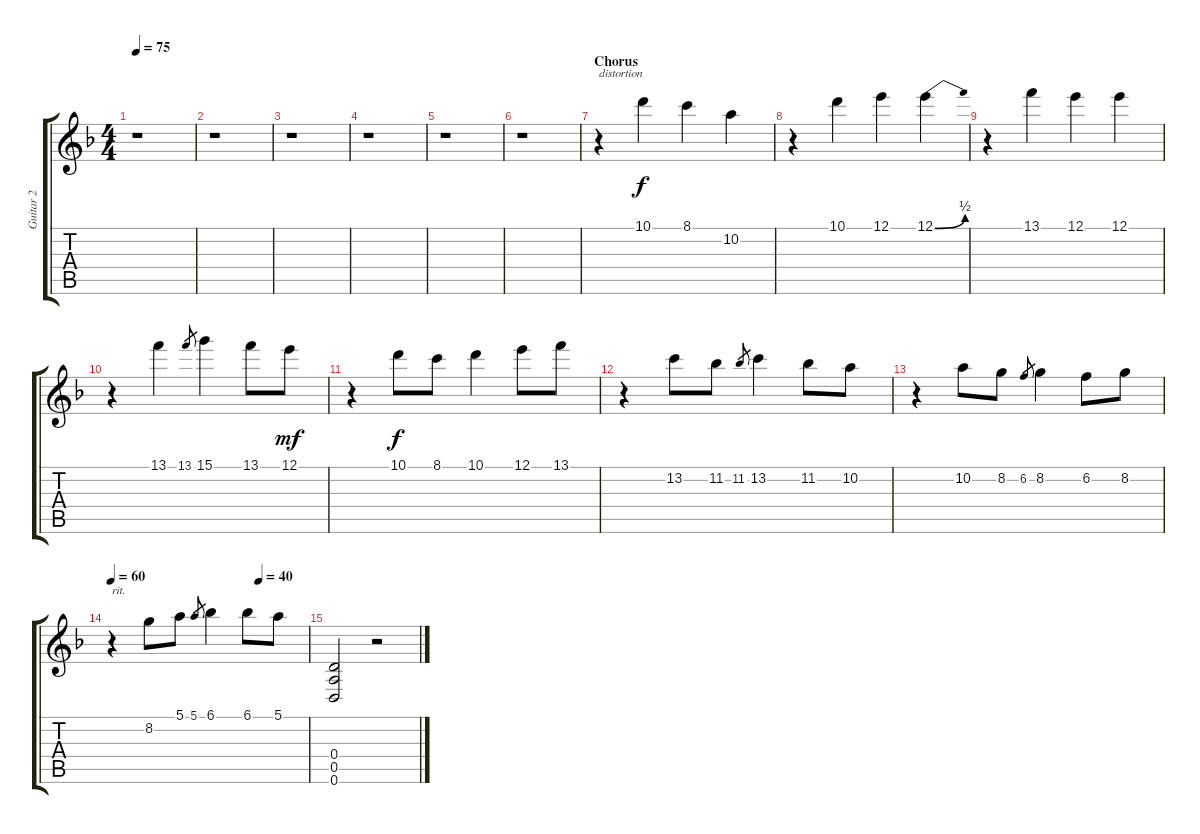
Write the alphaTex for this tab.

\track ("Guitar 2" "Guitar 2") {instrument distortionguitar}
\staff {score tabs}
\tuning (E4 B3 G3 D3 A2 D2) {hide}
\ts (4 4)
\tempo 75
\clef g2
\ks dminor
r.1{dy f} |
r.1 |
r.1 |
r.1 |
r.1 |
r.1 |
\section ("" "Chorus")
r.4{txt "distortion" instrument distortionguitar} 10.1.4 8.1.4 10.2.4 |
r.4 10.1.4 12.1.4 12.1{be (bend 0 0 60 2)}.4 |
r.4 13.1.4 12.1.4 12.1.4 |
r.4 13.1.4 13.1.8{gr} 15.1.4 13.1.8 12.1.8{dy mf} |
r.4 10.1.8{dy f} 8.1.8 10.1.4 12.1.8 13.1.8 |
r.4 13.2.8 11.2.8 11.2.8{gr} 13.2.4 11.2.8 10.2.8 |
r.4 10.2.8 8.2.8 6.2.8{gr} 8.2.4 6.2.8 8.2.8 |
\tempo 60
\tempo (40 0.75)
r.4{txt "rit."} 8.2.8 5.1.8 5.1.8{gr} 6.1.4 6.1.8 5.1.8 |
(0.4 0.5 0.6).2 r.2
